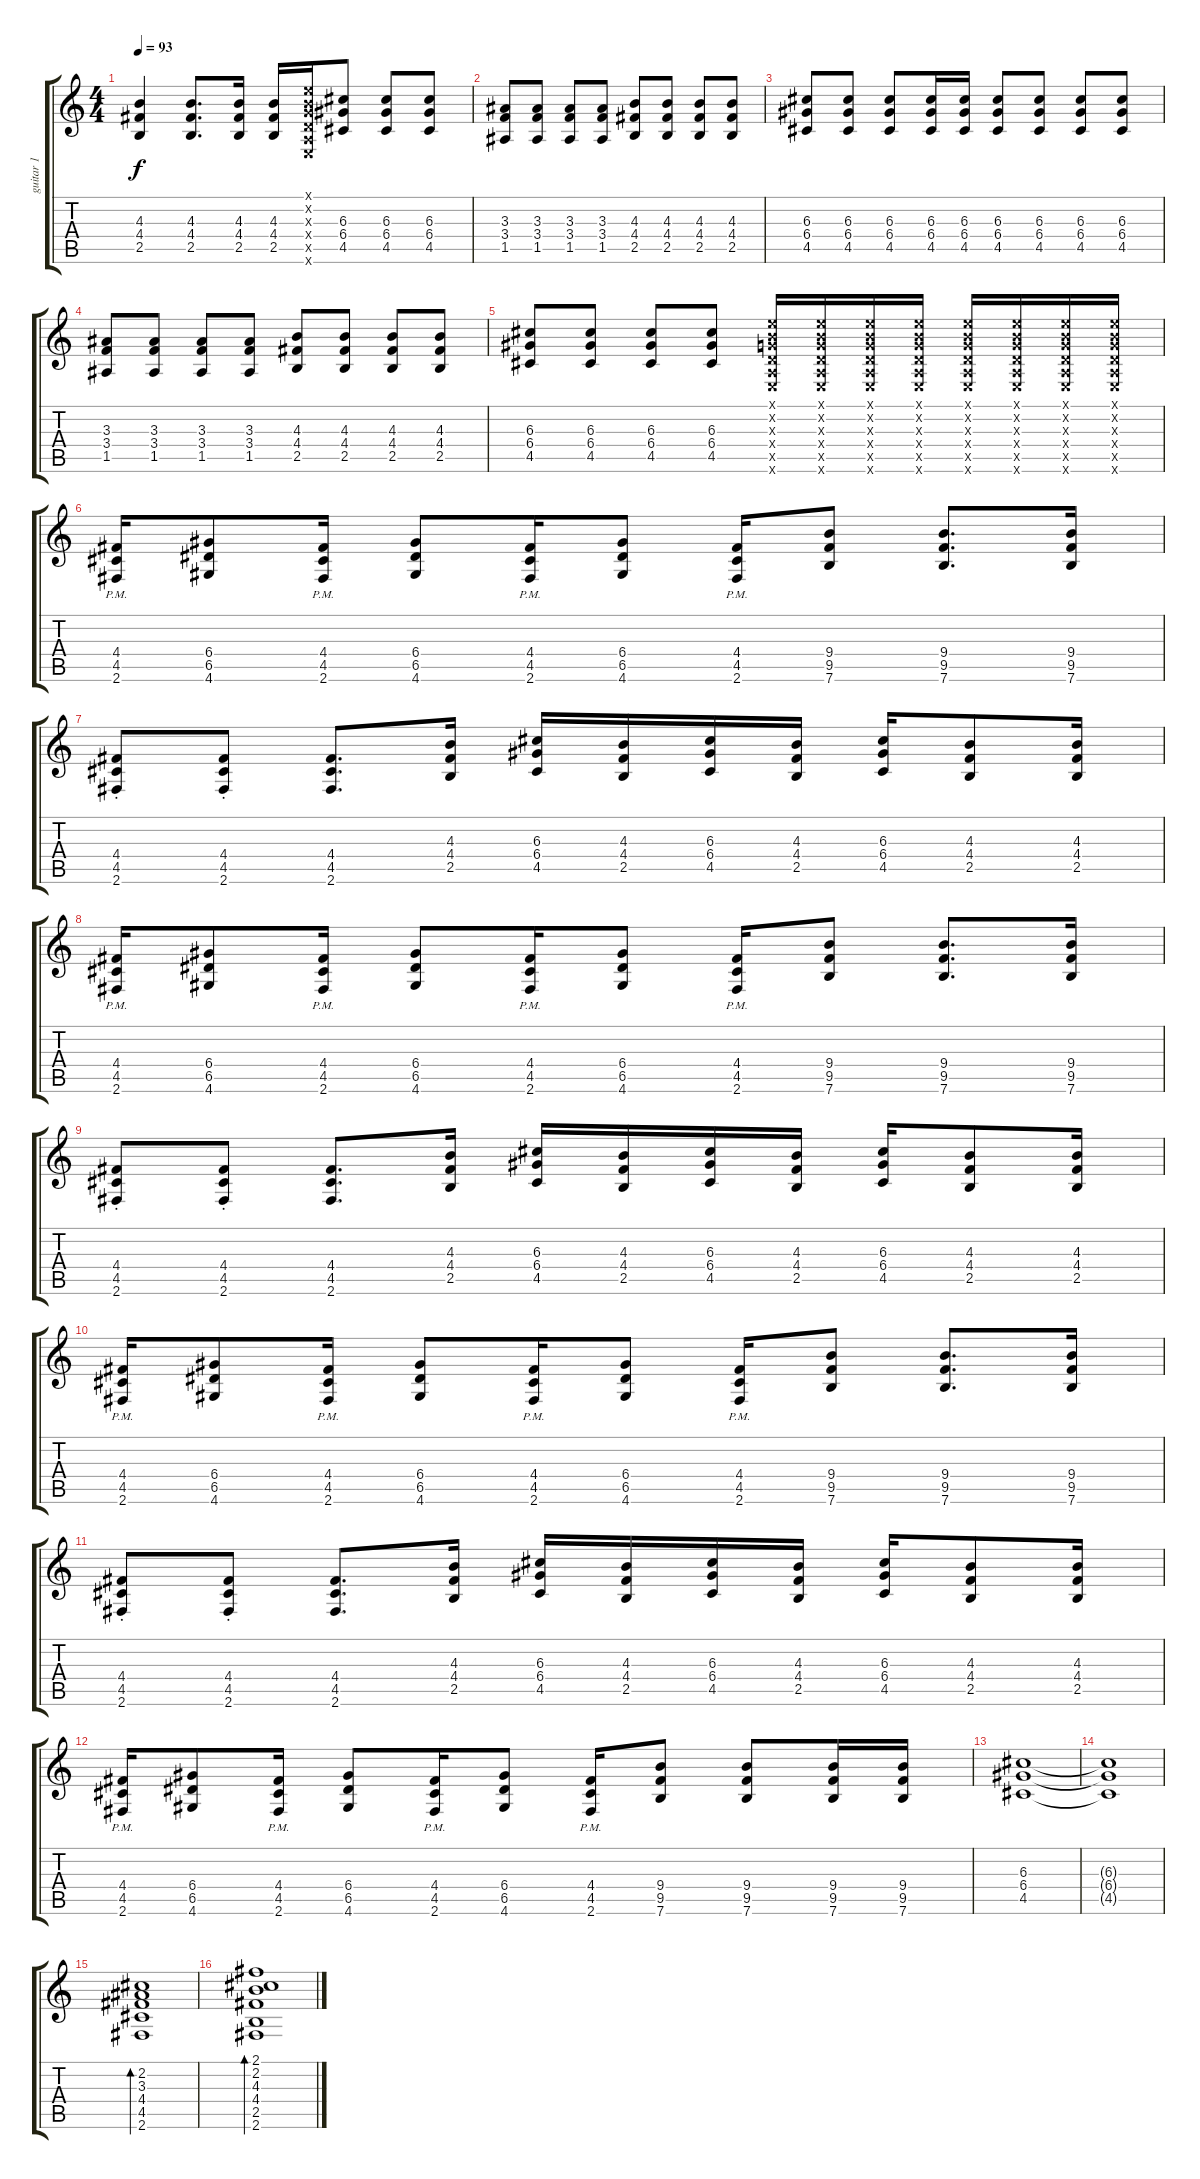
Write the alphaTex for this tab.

\track ("guitar 1" "guitar 1") {instrument acousticguitarnylon}
\staff {score tabs}
\tuning (E4 B3 G3 D3 A2 E2) {hide}
\ts (4 4)
\tempo 93
\clef g2
\ks c
(4.3 4.4 2.5).4{dy f} (4.3 4.4 2.5).8{d} (4.3 4.4 2.5).16 (4.3 4.4 2.5).16 (0.1{x} 0.2{x} 0.3{x} 0.4{x} 0.5{x} 0.6{x}).16 (6.3 6.4 4.5).8 (6.3 6.4 4.5).8 (6.3 6.4 4.5).8 |
(3.3 3.4 1.5).8 (3.3 3.4 1.5).8 (3.3 3.4 1.5).8 (3.3 3.4 1.5).8 (4.3 4.4 2.5).8 (4.3 4.4 2.5).8 (4.3 4.4 2.5).8 (4.3 4.4 2.5).8 |
(6.3 6.4 4.5).8 (6.3 6.4 4.5).8 (6.3 6.4 4.5).8 (6.3 6.4 4.5).16 (6.3 6.4 4.5).16 (6.3 6.4 4.5).8 (6.3 6.4 4.5).8 (6.3 6.4 4.5).8 (6.3 6.4 4.5).8 |
(3.3 3.4 1.5).8 (3.3 3.4 1.5).8 (3.3 3.4 1.5).8 (3.3 3.4 1.5).8 (4.3 4.4 2.5).8 (4.3 4.4 2.5).8 (4.3 4.4 2.5).8 (4.3 4.4 2.5).8 |
(6.3 6.4 4.5).8 (6.3 6.4 4.5).8 (6.3 6.4 4.5).8 (6.3 6.4 4.5).8 (0.1{x} 0.2{x} 0.3{x} 0.4{x} 0.5{x} 0.6{x}).16 (0.1{x} 0.2{x} 0.3{x} 0.4{x} 0.5{x} 0.6{x}).16 (0.1{x} 0.2{x} 0.3{x} 0.4{x} 0.5{x} 0.6{x}).16 (0.1{x} 0.2{x} 0.3{x} 0.4{x} 0.5{x} 0.6{x}).16 (0.1{x} 0.2{x} 0.3{x} 0.4{x} 0.5{x} 0.6{x}).16 (0.1{x} 0.2{x} 0.3{x} 0.4{x} 0.5{x} 0.6{x}).16 (0.1{x} 0.2{x} 0.3{x} 0.4{x} 0.5{x} 0.6{x}).16 (0.1{x} 0.2{x} 0.3{x} 0.4{x} 0.5{x} 0.6{x}).16 |
(4.4 4.5 2.6{pm}).16 (6.4 6.5 4.6).8 (4.4 4.5 2.6{pm}).16 (6.4 6.5 4.6).8 (4.4 4.5 2.6{pm}).16 (6.4 6.5 4.6).8 (4.4 4.5 2.6{pm}).16 (9.4 9.5 7.6).8 (9.4 9.5 7.6).8{d} (9.4 9.5 7.6).16 |
(4.4 4.5 2.6{st}).8 (4.4 4.5 2.6{st}).8 (4.4 4.5 2.6).8{d} (4.3 4.4 2.5).16 (6.3 6.4 4.5).16 (4.3 4.4 2.5).16 (6.3 6.4 4.5).16 (4.3 4.4 2.5).16 (6.3 6.4 4.5).16 (4.3 4.4 2.5).8 (4.3 4.4 2.5).16 |
(4.4 4.5 2.6{pm}).16 (6.4 6.5 4.6).8 (4.4 4.5 2.6{pm}).16 (6.4 6.5 4.6).8 (4.4 4.5 2.6{pm}).16 (6.4 6.5 4.6).8 (4.4 4.5 2.6{pm}).16 (9.4 9.5 7.6).8 (9.4 9.5 7.6).8{d} (9.4 9.5 7.6).16 |
(4.4 4.5 2.6{st}).8 (4.4 4.5 2.6{st}).8 (4.4 4.5 2.6).8{d} (4.3 4.4 2.5).16 (6.3 6.4 4.5).16 (4.3 4.4 2.5).16 (6.3 6.4 4.5).16 (4.3 4.4 2.5).16 (6.3 6.4 4.5).16 (4.3 4.4 2.5).8 (4.3 4.4 2.5).16 |
(4.4 4.5 2.6{pm}).16 (6.4 6.5 4.6).8 (4.4 4.5 2.6{pm}).16 (6.4 6.5 4.6).8 (4.4 4.5 2.6{pm}).16 (6.4 6.5 4.6).8 (4.4 4.5 2.6{pm}).16 (9.4 9.5 7.6).8 (9.4 9.5 7.6).8{d} (9.4 9.5 7.6).16 |
(4.4 4.5 2.6{st}).8 (4.4 4.5 2.6{st}).8 (4.4 4.5 2.6).8{d} (4.3 4.4 2.5).16 (6.3 6.4 4.5).16 (4.3 4.4 2.5).16 (6.3 6.4 4.5).16 (4.3 4.4 2.5).16 (6.3 6.4 4.5).16 (4.3 4.4 2.5).8 (4.3 4.4 2.5).16 |
(4.4 4.5 2.6{pm}).16 (6.4 6.5 4.6).8 (4.4 4.5 2.6{pm}).16 (6.4 6.5 4.6).8 (4.4 4.5 2.6{pm}).16 (6.4 6.5 4.6).8 (4.4 4.5 2.6{pm}).16 (9.4 9.5 7.6).8 (9.4 9.5 7.6).8 (9.4 9.5 7.6).16 (9.4 9.5 7.6).16 |
(6.3 6.4 4.5).1{volume 0} |
(6.3{t} 6.4{t} 4.5{t}).1 |
(2.2 3.3 4.4 4.5 2.6).1{bd 240 volume 16 instrument acousticguitarsteel} |
(2.1 2.2 4.3 4.4 2.5 2.6).1{bd 240}
